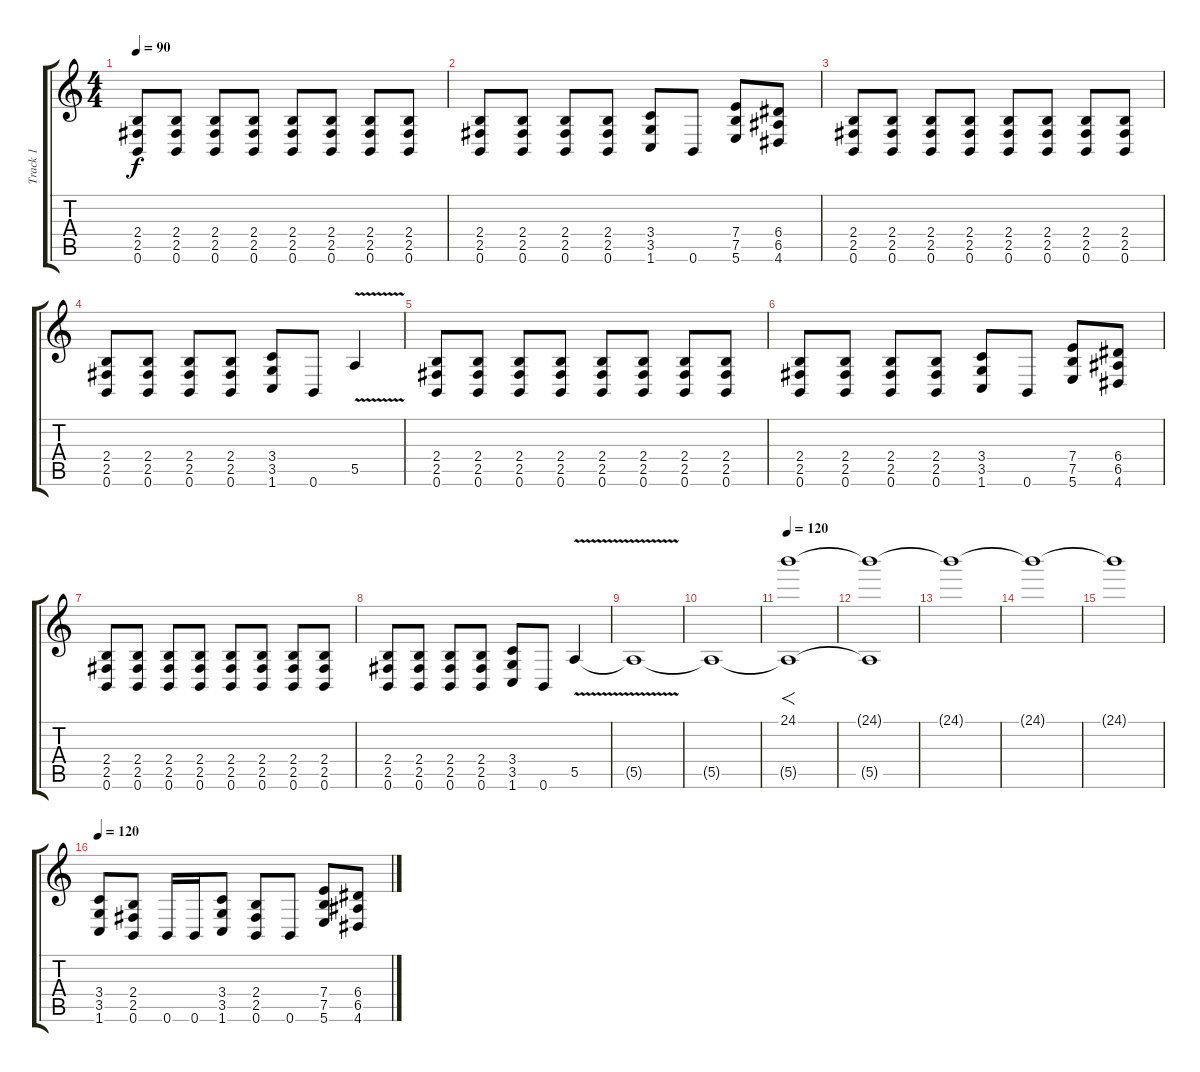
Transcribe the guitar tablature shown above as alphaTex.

\track ("Track 1" "Track 1") {instrument distortionguitar}
\staff {score tabs}
\tuning (B3 Gb3 D3 A2 E2 B1) {hide}
\ts (4 4)
\tempo 90
\clef g2
\ks c
(2.4 2.5 0.6).8{dy f} (2.4 2.5 0.6).8 (2.4 2.5 0.6).8 (2.4 2.5 0.6).8 (2.4 2.5 0.6).8 (2.4 2.5 0.6).8 (2.4 2.5 0.6).8 (2.4 2.5 0.6).8 |
(2.4 2.5 0.6).8 (2.4 2.5 0.6).8 (2.4 2.5 0.6).8 (2.4 2.5 0.6).8 (3.4 3.5 1.6).8 0.6.8 (7.4 7.5 5.6).8 (6.4 6.5 4.6).8 |
(2.4 2.5 0.6).8 (2.4 2.5 0.6).8 (2.4 2.5 0.6).8 (2.4 2.5 0.6).8 (2.4 2.5 0.6).8 (2.4 2.5 0.6).8 (2.4 2.5 0.6).8 (2.4 2.5 0.6).8 |
(2.4 2.5 0.6).8 (2.4 2.5 0.6).8 (2.4 2.5 0.6).8 (2.4 2.5 0.6).8 (3.4 3.5 1.6).8 0.6.8 5.5{v}.4 |
(2.4 2.5 0.6).8 (2.4 2.5 0.6).8 (2.4 2.5 0.6).8 (2.4 2.5 0.6).8 (2.4 2.5 0.6).8 (2.4 2.5 0.6).8 (2.4 2.5 0.6).8 (2.4 2.5 0.6).8 |
(2.4 2.5 0.6).8 (2.4 2.5 0.6).8 (2.4 2.5 0.6).8 (2.4 2.5 0.6).8 (3.4 3.5 1.6).8 0.6.8 (7.4 7.5 5.6).8 (6.4 6.5 4.6).8 |
(2.4 2.5 0.6).8 (2.4 2.5 0.6).8 (2.4 2.5 0.6).8 (2.4 2.5 0.6).8 (2.4 2.5 0.6).8 (2.4 2.5 0.6).8 (2.4 2.5 0.6).8 (2.4 2.5 0.6).8 |
(2.4 2.5 0.6).8 (2.4 2.5 0.6).8 (2.4 2.5 0.6).8 (2.4 2.5 0.6).8 (3.4 3.5 1.6).8 0.6.8 5.5{v}.4 |
5.5{t}.1 |
5.5{t}.1 |
\tempo 120
(24.1 5.5{t}).1{f} |
(24.1{t} 5.5{t}).1 |
24.1{t}.1 |
24.1{t}.1 |
24.1{t}.1 |
\tempo 120
(3.4 3.5 1.6).8 (2.4 2.5 0.6).8 0.6.16 0.6.16 (3.4 3.5 1.6).8 (2.4 2.5 0.6).8 0.6.8 (7.4 7.5 5.6).8 (6.4 6.5 4.6).8
